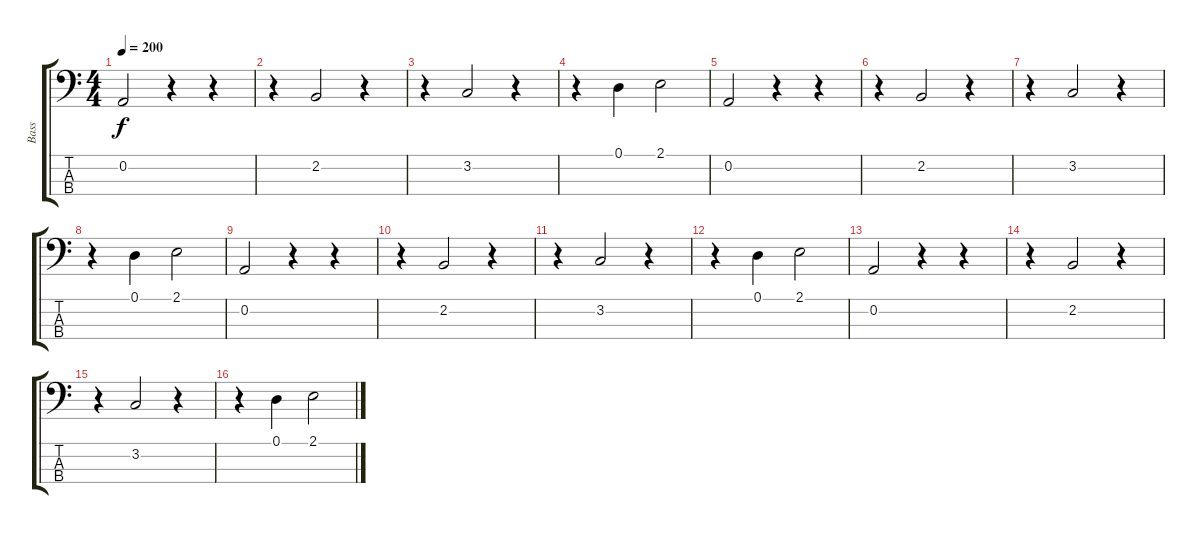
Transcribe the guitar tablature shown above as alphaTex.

\track ("Bass" "Bass") {instrument acousticbass}
\staff {score tabs}
\tuning (D2 A1 E1 B0) {hide}
\ts (4 4)
\tempo 200
\clef f4
\ks c
0.2.2{dy f} r.4 r.4 |
r.4 2.2.2 r.4 |
r.4 3.2.2 r.4 |
r.4 0.1.4 2.1.2 |
0.2.2 r.4 r.4 |
r.4 2.2.2 r.4 |
r.4 3.2.2 r.4 |
r.4 0.1.4 2.1.2 |
0.2.2 r.4 r.4 |
r.4 2.2.2 r.4 |
r.4 3.2.2 r.4 |
r.4 0.1.4 2.1.2 |
0.2.2 r.4 r.4 |
r.4 2.2.2 r.4 |
r.4 3.2.2 r.4 |
r.4 0.1.4 2.1.2
